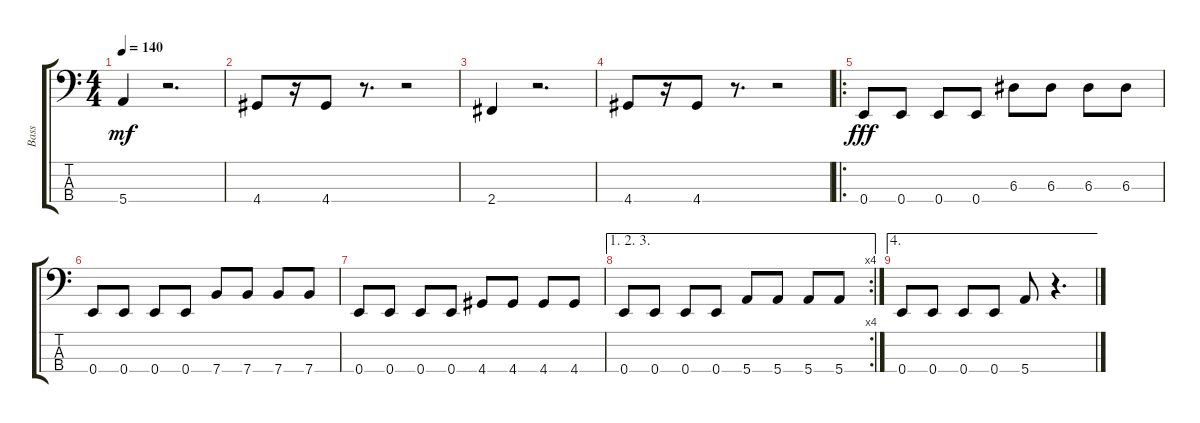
\track ("Bass" "Bass") {instrument electricbasspick}
\staff {score tabs}
\tuning (G2 D2 A1 E1) {hide}
\ts (4 4)
\tempo 140
\clef f4
\ks c
5.4.4{dy mf} r.2{d} |
4.4.8 r.16 4.4.8 r.8{d} r.2 |
2.4.4 r.2{d} |
4.4.8 r.16 4.4.8 r.8{d} r.2 |
\ro
0.4.8{dy fff} 0.4.8 0.4.8 0.4.8 6.3.8 6.3.8 6.3.8 6.3.8 |
0.4.8 0.4.8 0.4.8 0.4.8 7.4.8 7.4.8 7.4.8 7.4.8 |
0.4.8 0.4.8 0.4.8 0.4.8 4.4.8 4.4.8 4.4.8 4.4.8 |
\ae (1 2 3)
\rc 4
0.4.8 0.4.8 0.4.8 0.4.8 5.4.8 5.4.8 5.4.8 5.4.8 |
\ae 4
0.4.8 0.4.8 0.4.8 0.4.8 5.4.8 r.4{d}
